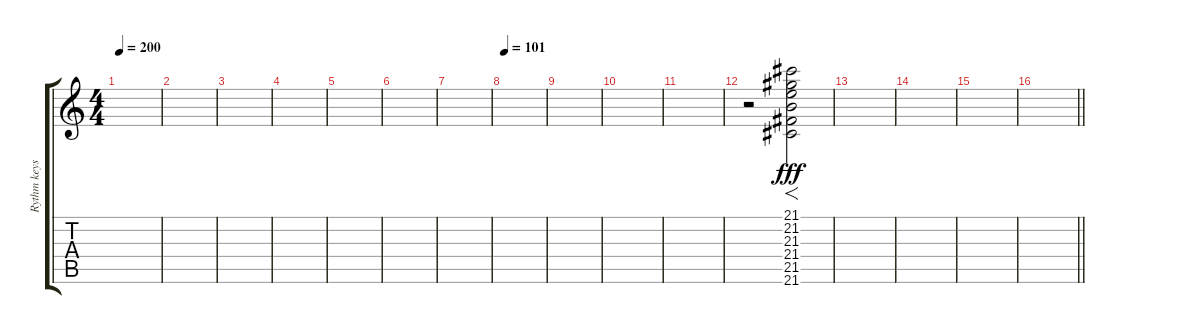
\track ("Rythm keys, vadim" "Rythm keys") {instrument stringensemble2}
\staff {score tabs}
\tuning (E4 B3 G3 D3 A2 E2) {hide}
\ts (4 4)
\tempo 200
\clef g2
\ks c
|
|
|
|
|
|
|
\tempo 101
|
|
|
|
r.2 (21.1 21.2 21.3 21.4 21.5 21.6).2{f dy fff instrument reversecymbal} |
|
|
|
\barLineRight lightlight
